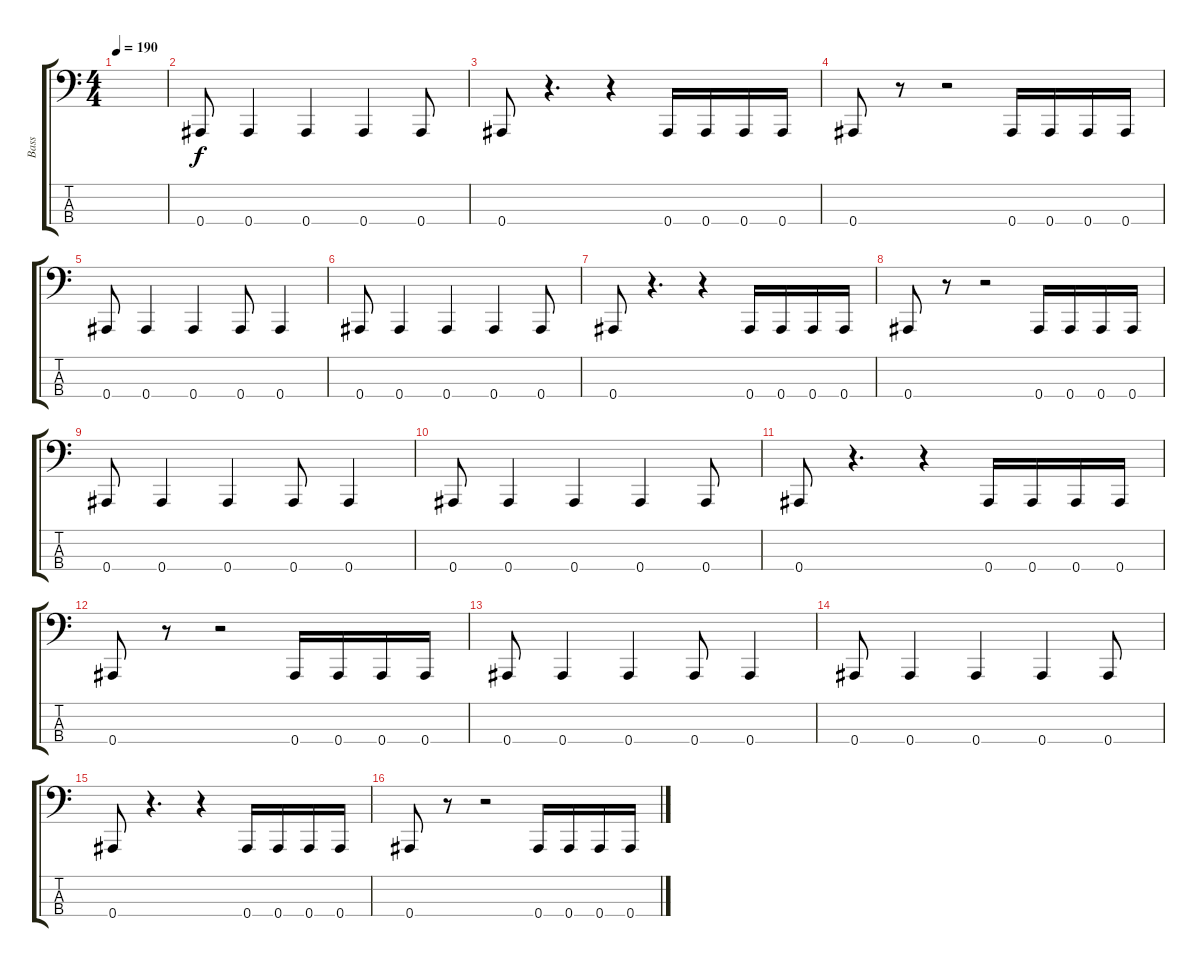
\track ("Bass" "Bass") {instrument electricbasspick}
\staff {score tabs}
\tuning (Eb2 Bb1 F1 Bb0) {hide}
\ts (4 4)
\tempo 190
\clef f4
\ks c
|
0.4.8 0.4.4 0.4.4 0.4.4 0.4.8 |
0.4.8 r.4{d} r.4 0.4.16 0.4.16 0.4.16 0.4.16 |
0.4.8 r.8 r.2 0.4.16 0.4.16 0.4.16 0.4.16 |
0.4.8 0.4.4 0.4.4 0.4.8 0.4.4 |
0.4.8 0.4.4 0.4.4 0.4.4 0.4.8 |
0.4.8 r.4{d} r.4 0.4.16 0.4.16 0.4.16 0.4.16 |
0.4.8 r.8 r.2 0.4.16 0.4.16 0.4.16 0.4.16 |
0.4.8 0.4.4 0.4.4 0.4.8 0.4.4 |
0.4.8 0.4.4 0.4.4 0.4.4 0.4.8 |
0.4.8 r.4{d} r.4 0.4.16 0.4.16 0.4.16 0.4.16 |
0.4.8 r.8 r.2 0.4.16 0.4.16 0.4.16 0.4.16 |
0.4.8 0.4.4 0.4.4 0.4.8 0.4.4 |
0.4.8 0.4.4 0.4.4 0.4.4 0.4.8 |
0.4.8 r.4{d} r.4 0.4.16 0.4.16 0.4.16 0.4.16 |
0.4.8 r.8 r.2 0.4.16 0.4.16 0.4.16 0.4.16
